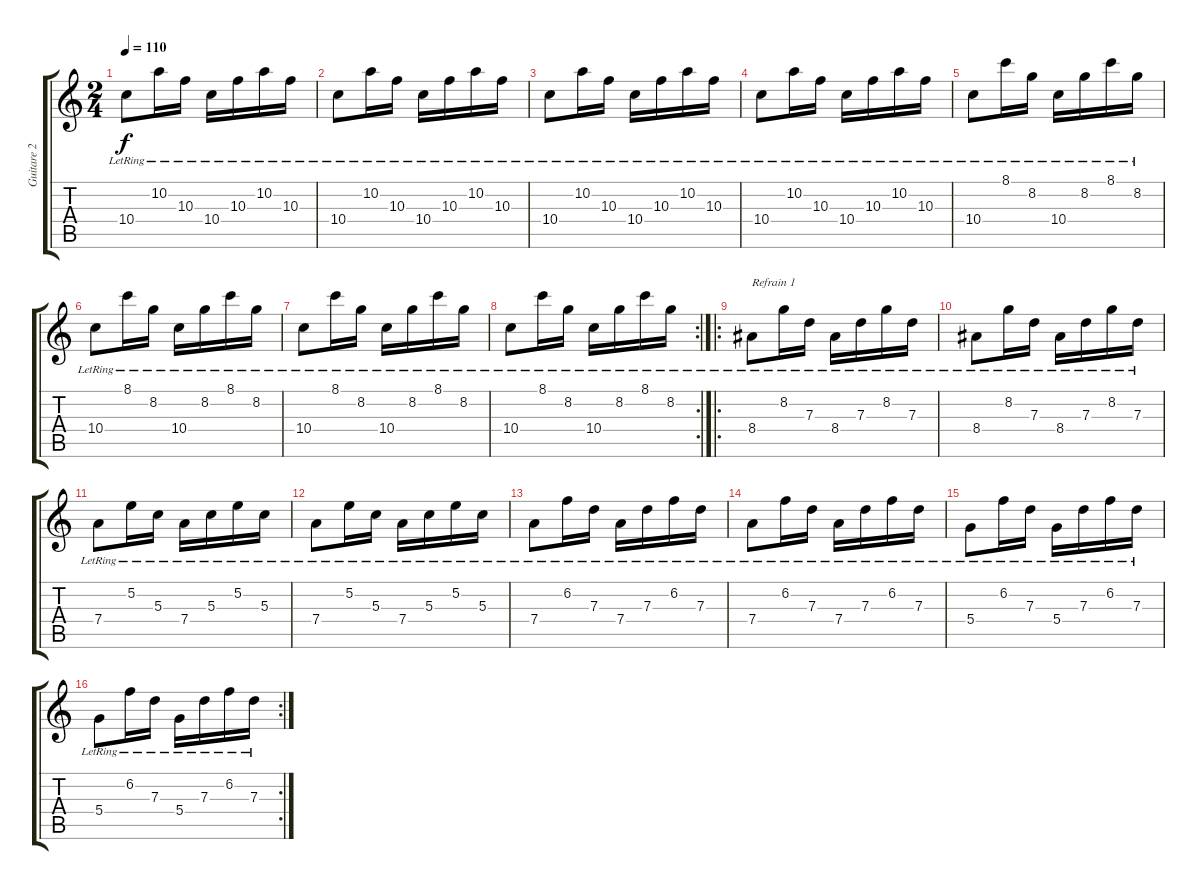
\track ("Guitare 2" "Guitare 2") {instrument acousticguitarsteel}
\staff {score tabs}
\tuning (E4 B3 G3 D3 A2 E2) {hide}
\ts (2 4)
\tempo 110
\clef g2
\ks c
10.4{lr}.8{dy f} 10.2{lr}.16 10.3{lr}.16 10.4{lr}.16 10.3{lr}.16 10.2{lr}.16 10.3{lr}.16 |
10.4{lr}.8 10.2{lr}.16 10.3{lr}.16 10.4{lr}.16 10.3{lr}.16 10.2{lr}.16 10.3{lr}.16 |
10.4{lr}.8 10.2{lr}.16 10.3{lr}.16 10.4{lr}.16 10.3{lr}.16 10.2{lr}.16 10.3{lr}.16 |
10.4{lr}.8 10.2{lr}.16 10.3{lr}.16 10.4{lr}.16 10.3{lr}.16 10.2{lr}.16 10.3{lr}.16 |
10.4{lr}.8 8.1{lr}.16 8.2{lr}.16 10.4{lr}.16 8.2{lr}.16 8.1{lr}.16 8.2{lr}.16 |
10.4{lr}.8 8.1{lr}.16 8.2{lr}.16 10.4{lr}.16 8.2{lr}.16 8.1{lr}.16 8.2{lr}.16 |
10.4{lr}.8 8.1{lr}.16 8.2{lr}.16 10.4{lr}.16 8.2{lr}.16 8.1{lr}.16 8.2{lr}.16 |
\rc 2
10.4{lr}.8 8.1{lr}.16 8.2{lr}.16 10.4{lr}.16 8.2{lr}.16 8.1{lr}.16 8.2{lr}.16 |
\ro
8.4{lr}.8{txt "Refrain 1"} 8.2{lr}.16 7.3{lr}.16 8.4{lr}.16 7.3{lr}.16 8.2{lr}.16 7.3{lr}.16 |
8.4{lr}.8 8.2{lr}.16 7.3{lr}.16 8.4{lr}.16 7.3{lr}.16 8.2{lr}.16 7.3{lr}.16 |
7.4{lr}.8 5.2{lr}.16 5.3{lr}.16 7.4{lr}.16 5.3{lr}.16 5.2{lr}.16 5.3{lr}.16 |
7.4{lr}.8 5.2{lr}.16 5.3{lr}.16 7.4{lr}.16 5.3{lr}.16 5.2{lr}.16 5.3{lr}.16 |
7.4{lr}.8 6.2{lr}.16 7.3{lr}.16 7.4{lr}.16 7.3{lr}.16 6.2{lr}.16 7.3{lr}.16 |
7.4{lr}.8 6.2{lr}.16 7.3{lr}.16 7.4{lr}.16 7.3{lr}.16 6.2{lr}.16 7.3{lr}.16 |
5.4{lr}.8 6.2{lr}.16 7.3{lr}.16 5.4{lr}.16 7.3{lr}.16 6.2{lr}.16 7.3{lr}.16 |
\rc 2
5.4{lr}.8 6.2{lr}.16 7.3{lr}.16 5.4{lr}.16 7.3{lr}.16 6.2{lr}.16 7.3{lr}.16
